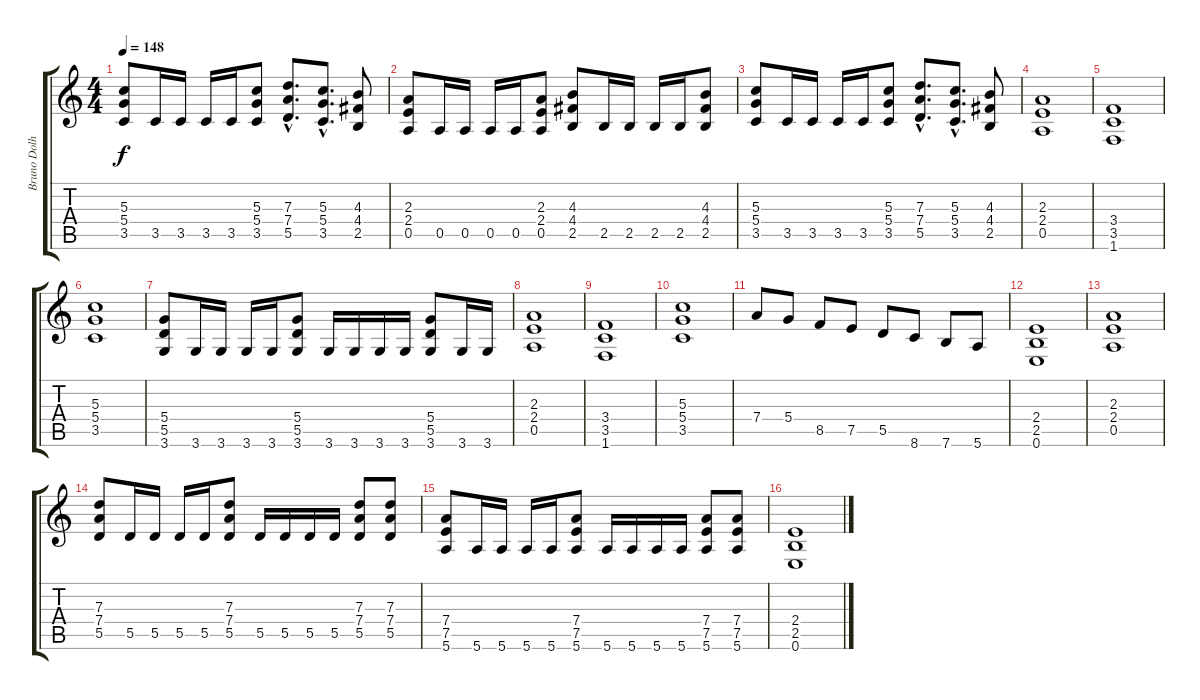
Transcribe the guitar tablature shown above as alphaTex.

\track ("Bruno Dolheguy" "Bruno Dolh") {instrument overdrivenguitar}
\staff {score tabs}
\tuning (E4 B3 G3 D3 A2 E2) {hide}
\ts (4 4)
\tempo 148
\clef g2
\ks c
(5.3 5.4 3.5).8{dy f} 3.5.16 3.5.16 3.5.16 3.5.16 (5.3 5.4 3.5).8 (7.3{hac} 7.4{hac} 5.5{hac}).8{d} (5.3{hac} 5.4{hac} 3.5{hac}).8{d} (4.3 4.4 2.5).8 |
(2.3 2.4 0.5).8 0.5.16 0.5.16 0.5.16 0.5.16 (2.3 2.4 0.5).8 (4.3 4.4 2.5).8 2.5.16 2.5.16 2.5.16 2.5.16 (4.3 4.4 2.5).8 |
(5.3 5.4 3.5).8 3.5.16 3.5.16 3.5.16 3.5.16 (5.3 5.4 3.5).8 (7.3{hac} 7.4{hac} 5.5{hac}).8{d} (5.3{hac} 5.4{hac} 3.5{hac}).8{d} (4.3 4.4 2.5).8 |
(2.3 2.4 0.5).1 |
(3.4 3.5 1.6).1 |
(5.3 5.4 3.5).1 |
(5.4 5.5 3.6).8 3.6.16 3.6.16 3.6.16 3.6.16 (5.4 5.5 3.6).8 3.6.16 3.6.16 3.6.16 3.6.16 (5.4 5.5 3.6).8 3.6.16 3.6.16 |
(2.3 2.4 0.5).1 |
(3.4 3.5 1.6).1 |
(5.3 5.4 3.5).1 |
7.4.8 5.4.8 8.5.8 7.5.8 5.5.8 8.6.8 7.6.8 5.6.8 |
(2.4 2.5 0.6).1 |
(2.3 2.4 0.5).1 |
(7.3 7.4 5.5).8 5.5.16 5.5.16 5.5.16 5.5.16 (7.3 7.4 5.5).8 5.5.16 5.5.16 5.5.16 5.5.16 (7.3 7.4 5.5).8 (7.3 7.4 5.5).8 |
(7.4 7.5 5.6).8 5.6.16 5.6.16 5.6.16 5.6.16 (7.4 7.5 5.6).8 5.6.16 5.6.16 5.6.16 5.6.16 (7.4 7.5 5.6).8 (7.4 7.5 5.6).8 |
(2.4 2.5 0.6).1
